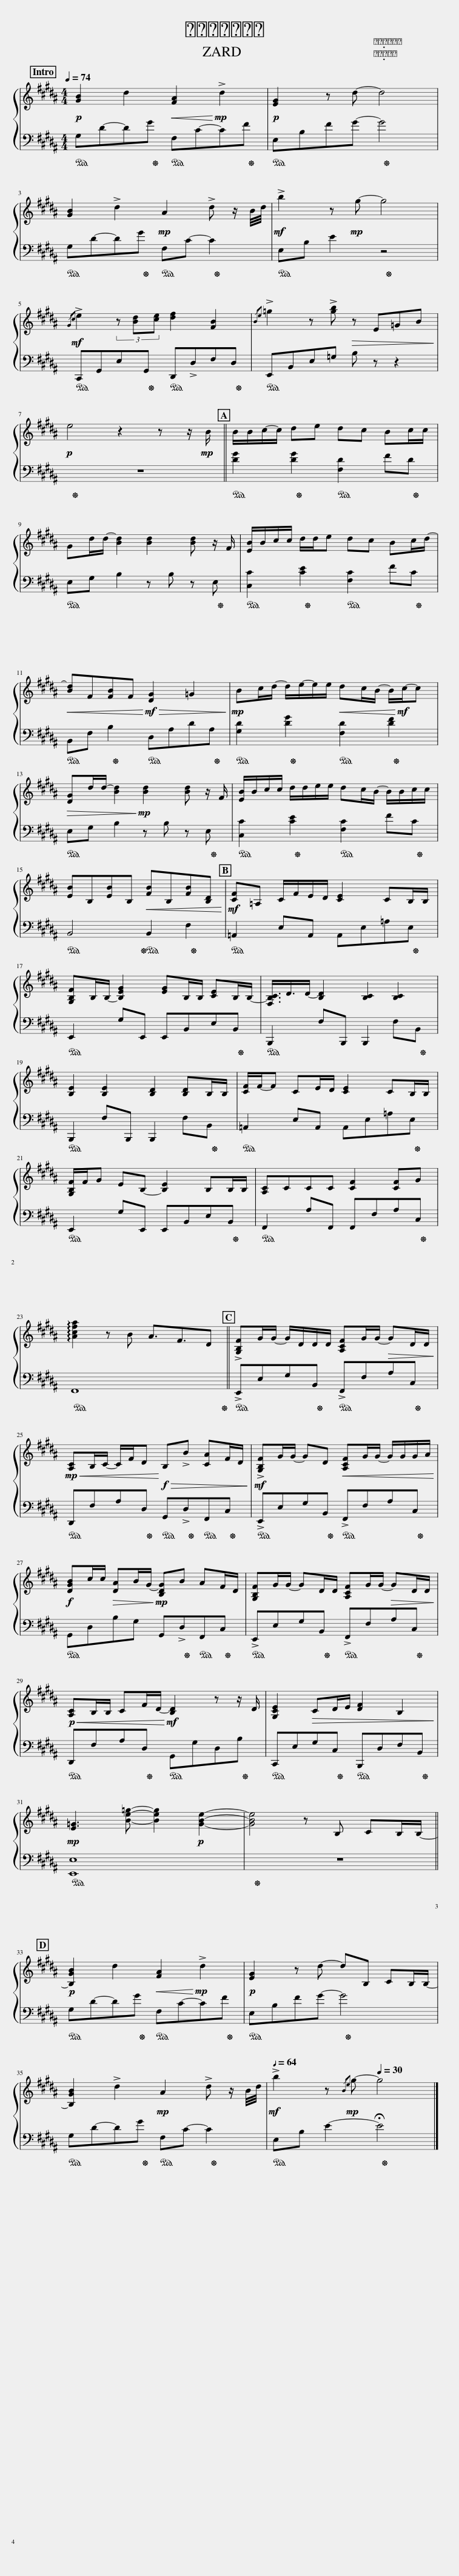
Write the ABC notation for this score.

X:1
%%score { 1 | 2 }
L:1/8
Q:1/4=74
M:4/4
I:linebreak $
K:B
V:1 treble
V:2 bass
V:1
!p! [GB]2 d2!<(! [FA]2!<)!!mp! !>!d2 |!p! [EG]2 z d- d4 |$ [GB]2 !>!d2!mp! A2 !>!d z/ B/4d/4 |!mf! !>!b2 z!mp! g- g4 |$!mf!{/Gc} !>!e2 (3z [Bd][ce] [df]2 [FB]2 | %5
{/Be} !>!=g2 z !>![gb]!>(! z E=GB!>)! |$!p! e4 z2 z z/!mp! B/ || B/B/c/-c/ de dc Bc/c/ |$ Gd/d/- [Bd]2 [Bd]2 [Bd] z/ F/ | [EB]/B/c/c/ d/d/e dc Bc/d/- |$ %10
!<(! [Bd]F[FB]F!<)!!mf!!>(! [DG]2 =G2!>)! |!mp! Bc/d/- d/e/-e/e/!<(! dc/B/- B/!<)!!mf!c/-c |$!>(! [DG]d/d/- [Bd]2!>)!!mp! [Bd]2 [Bd] z/ F/ | [EB]/B/c/c/ d/d/e/e/ dc/B/- B/B/c/c/ |$ [EB]B,[EB]B,!<(! [FB]B,[FB][B,D]!<)! | %15
!mf! [CF]=A, C/F/E/D/ [CE]2 CB,/B,/ |$ [G,B,F]B,/B,/- [B,EG]2 [EG]B,/B,/ [CE]B,/B,/- | [F,B,C]3/4D3/4D/- [B,D]2 [B,C]2 [B,C]2 |$ [B,E]2 [B,E]2 [B,D]2 [B,D]B,/B,/ | [CF]/F/-F CE/D/ [CE]2 CB,/B,/ |$ %20
 [G,B,F]/F/G EB,- [B,E]2 B,B,/B,/ | [A,C]CCC [CF]2 [CF]G |$ !arpeggio![Acfa]2 z B A3/2F3/2D || !>![G,B,F]G/G/- G/D/D/D/ [A,CF]G/G/-!>(! GD/D/!>)! |$!mp!!<(! [A,C]B,/C/- C/F/D!<)!!f!!>(! B,!>!B [CA]F/D/!>)! | %25
!mf! !>![G,B,F]G/G/- GD!<(! [A,CF]G/G/- G/G/G/A/!<)! |$!f! [DGB]c/c/!>(! [DA]B/G/-!>)!!mp! [B,DG]B AF/D/ | [G,B,F]G/G/- GD/D/ [A,CF]G/G/-!>(! GD/D/!>)! |$!p!!<(! [A,C]B,/B,/ CF/D/-!<)!!mf! [B,D]2 z z/ D/ | [G,CE]2!>(! CD/E/ [DF]2 B,2!>)! |$ %30
!mp! [E=G]3 [Be=g]- [Beg]2!p! [GBe]2- | [GBe]4 z B, CB,/B,/- ||$!p! [B,GB]2 d2!<(! [FA]2!<)!!mp! !>!d2 |!p! [EG]2 z d- dB, CB,/B,/- |$ [B,GB]2 !>!d2!mp! A2 !>!d z/ B/4d/4 | %35
[Q:1/4=64]!mf! !>!b2 z!mp!{/Be} g-[Q:1/4=30] g4 |] %36
V:2
!ped! G,D-DG!ped-up!!ped! F,C-CF!ped-up! |!ped! E,B,FG- G4!ped-up! |$!ped! G,D-DG!ped-up!!ped! F,C- C2!ped-up! |!ped! E,B, E2 z4!ped-up! |$!ped! C,,G,,E,G,,!ped-up!!ped! D,,!>!D,F,D,!ped-up! | %5
!ped! E,,B,,E,=G, B, z z2 |$ z8!ped-up! ||!ped! [DG]2 [DG]2!ped-up!!ped! [F,D]2 FD!ped-up! |$!ped! E,G, B,2 z B, z E,!ped-up! |!ped! [C,C]2 [CE]2!ped-up!!ped! [F,C]2 FC!ped-up! |$ %10
!ped! B,,F, B,2!ped-up!!ped! D,A,DA,!ped-up! |!ped! [G,D]2 [DG]2!ped-up!!ped! [F,D]2 [DF]2!ped-up! |$!ped! E,G, B,2 z B, z E,!ped-up! |!ped! [C,C]2 [CE]2!ped-up!!ped! [F,C]2 FC!ped-up! |$!ped! B,,4!ped-up!!ped! B,,2 F,2!ped-up! | %15
!ped! =A,,2 E,A,, A,,E,=A,E,!ped-up! |$!ped! E,,2 G,E,, E,,B,,E,B,,!ped-up! |!ped! B,,,2 F,B,,, B,,,2 F,B,,!ped-up! |$!ped! B,,,2 F,B,,, B,,,2 F,B,,!ped-up! |!ped! =A,,2 E,A,, A,,E,=A,E,!ped-up! |$ %20
!ped! E,,2 G,E,, E,,B,,E,B,,!ped-up! |!ped! F,,2 A,F,, F,,F,A,C,!ped-up! |$!ped! F,,8!ped-up! ||!ped! !>!E,,E,G,B,,!ped-up!!ped! !>!F,,F,A,C,!ped-up! |$!ped! D,,F,A,D,!ped-up!!ped! G,,!>!D,!ped-up!!ped!F,,C,!ped-up! | %25
!ped! !>!E,,E,G,B,,!ped-up!!ped! !>!F,,F,A,C,!ped-up! |$!ped! G,,D,B,G, G,,!>!D,!ped-up!!ped!F,,C,!ped-up! |!ped! !>!E,,E,G,B,,!ped-up!!ped! !>!F,,F,A,C,!ped-up! |$!ped! D,,F,A,D,!ped-up!!ped! G,,G,D,B,!ped-up! |!ped! C,,E,G,C,!ped-up!!ped! B,,,D,F,B,,!ped-up! |$ %30
!ped! [E,,E,]8 | z8!ped-up! ||$!ped! G,D-DG!ped-up!!ped! F,C-CF!ped-up! |!ped! E,B,FG- G4!ped-up! |$!ped! G,D-DG!ped-up!!ped! F,C- C2!ped-up! | %35
!ped! E,B, E2- !fermata!E4!ped-up! |] %36
